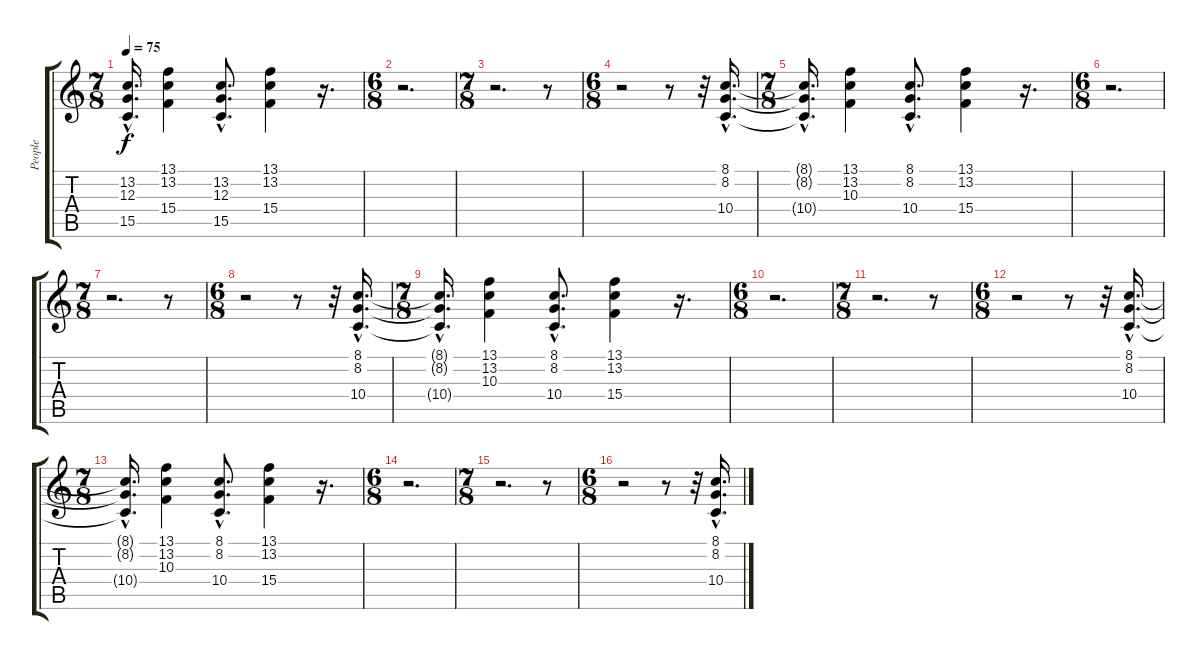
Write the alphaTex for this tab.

\track ("People" "People") {instrument applause}
\staff {score tabs}
\tuning (E4 B3 G3 D3 A2 E2) {hide}
\ts (7 8)
\tempo 75
\clef g2
\ks c
(13.2{hac t} 12.3{t} 15.5{t}).16{d dy f} (13.1 13.2 15.4).4 (13.2{hac} 12.3 15.5).8{d} (13.1 13.2 15.4).4 r.16{d} |
\ts (6 8)
r.2{d} |
\ts (7 8)
r.2{d} r.8 |
\ts (6 8)
r.2 r.8 r.32 (8.1{hac} 8.2{hac} 10.4{hac}).16{d} |
\ts (7 8)
(8.1{hac t} 8.2{t} 10.4{t}).16{d} (13.1 13.2 10.3).4 (8.1{hac} 8.2 10.4).8{d} (13.1 13.2 15.4).4 r.16{d} |
\ts (6 8)
r.2{d} |
\ts (7 8)
r.2{d} r.8 |
\ts (6 8)
r.2 r.8 r.32 (8.1{hac} 8.2{hac} 10.4{hac}).16{d} |
\ts (7 8)
(8.1{hac t} 8.2{t} 10.4{t}).16{d} (13.1 13.2 10.3).4 (8.1{hac} 8.2 10.4).8{d} (13.1 13.2 15.4).4 r.16{d} |
\ts (6 8)
r.2{d} |
\ts (7 8)
r.2{d} r.8 |
\ts (6 8)
r.2 r.8 r.32 (8.1{hac} 8.2{hac} 10.4{hac}).16{d} |
\ts (7 8)
(8.1{hac t} 8.2{t} 10.4{t}).16{d} (13.1 13.2 10.3).4 (8.1{hac} 8.2 10.4).8{d} (13.1 13.2 15.4).4 r.16{d} |
\ts (6 8)
r.2{d} |
\ts (7 8)
r.2{d} r.8 |
\ts (6 8)
r.2 r.8 r.32 (8.1{hac} 8.2{hac} 10.4{hac}).16{d}
